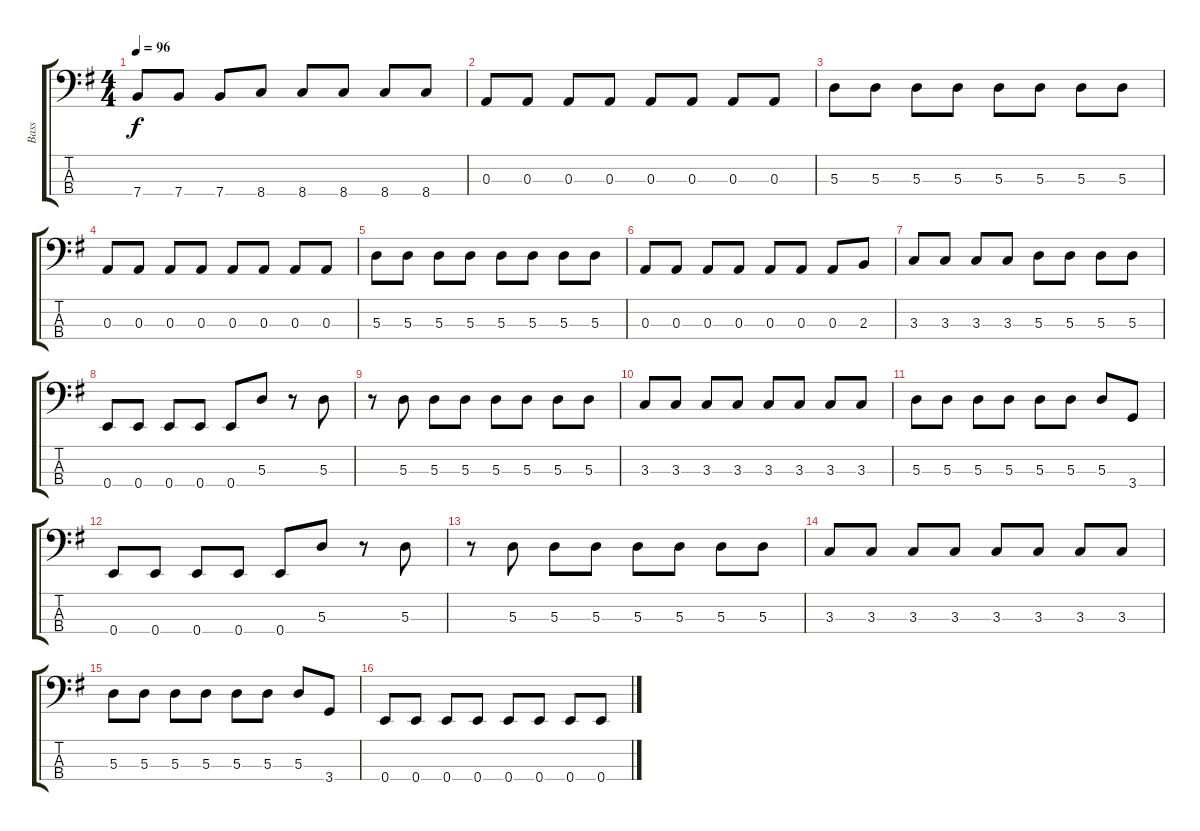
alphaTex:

\track ("Bass" "Bass") {instrument electricbassfinger}
\staff {score tabs}
\tuning (G2 D2 A1 E1) {hide}
\ts (4 4)
\tempo 96
\clef f4
\ks eminor
7.4.8{dy f} 7.4.8 7.4.8 8.4.8 8.4.8 8.4.8 8.4.8 8.4.8 |
0.3.8 0.3.8 0.3.8 0.3.8 0.3.8 0.3.8 0.3.8 0.3.8 |
5.3.8 5.3.8 5.3.8 5.3.8 5.3.8 5.3.8 5.3.8 5.3.8 |
0.3.8 0.3.8 0.3.8 0.3.8 0.3.8 0.3.8 0.3.8 0.3.8 |
5.3.8 5.3.8 5.3.8 5.3.8 5.3.8 5.3.8 5.3.8 5.3.8 |
0.3.8 0.3.8 0.3.8 0.3.8 0.3.8 0.3.8 0.3.8 2.3.8 |
3.3.8 3.3.8 3.3.8 3.3.8 5.3.8 5.3.8 5.3.8 5.3.8 |
0.4.8 0.4.8 0.4.8 0.4.8 0.4.8 5.3.8 r.8 5.3.8 |
r.8 5.3.8 5.3.8 5.3.8 5.3.8 5.3.8 5.3.8 5.3.8 |
3.3.8 3.3.8 3.3.8 3.3.8 3.3.8 3.3.8 3.3.8 3.3.8 |
5.3.8 5.3.8 5.3.8 5.3.8 5.3.8 5.3.8 5.3.8 3.4.8 |
0.4.8 0.4.8 0.4.8 0.4.8 0.4.8 5.3.8 r.8 5.3.8 |
r.8 5.3.8 5.3.8 5.3.8 5.3.8 5.3.8 5.3.8 5.3.8 |
3.3.8 3.3.8 3.3.8 3.3.8 3.3.8 3.3.8 3.3.8 3.3.8 |
5.3.8 5.3.8 5.3.8 5.3.8 5.3.8 5.3.8 5.3.8 3.4.8 |
0.4.8 0.4.8 0.4.8 0.4.8 0.4.8 0.4.8 0.4.8 0.4.8
